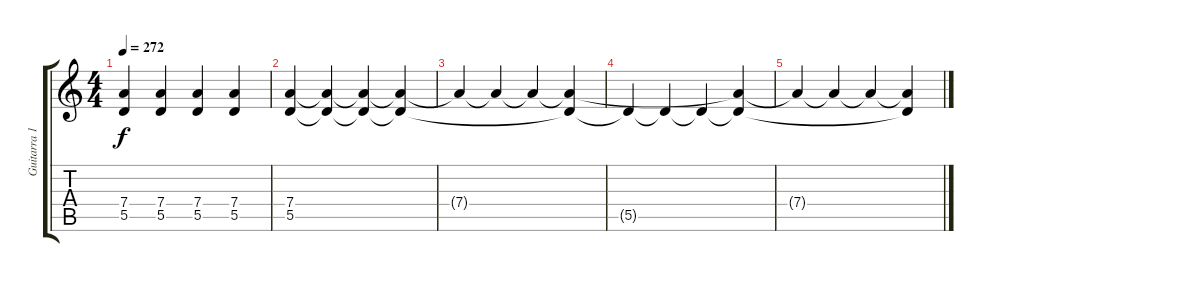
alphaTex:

\track ("Guitarra 1 (Base)" "Guitarra 1") {instrument acousticguitarnylon}
\staff {score tabs}
\tuning (E4 B3 G3 D3 A2 E2) {hide}
\ts (4 4)
\tempo 272
\clef g2
\ks c
(7.4 5.5).4{dy f} (7.4 5.5).4 (7.4 5.5).4 (7.4 5.5).4 |
(7.4 5.5).4 (7.4{t} 5.5{t}).4 (7.4{t} 5.5{t}).4 (7.4{t} 5.5{t}).4 |
7.4{t}.4 7.4{t}.4 7.4{t}.4 (7.4{t} 5.5{t}).4 |
5.5{t}.4 5.5{t}.4 5.5{t}.4 (7.4{t} 5.5{t}).4 |
7.4{t}.4 7.4{t}.4 7.4{t}.4 (7.4{t} 5.5{t}).4
